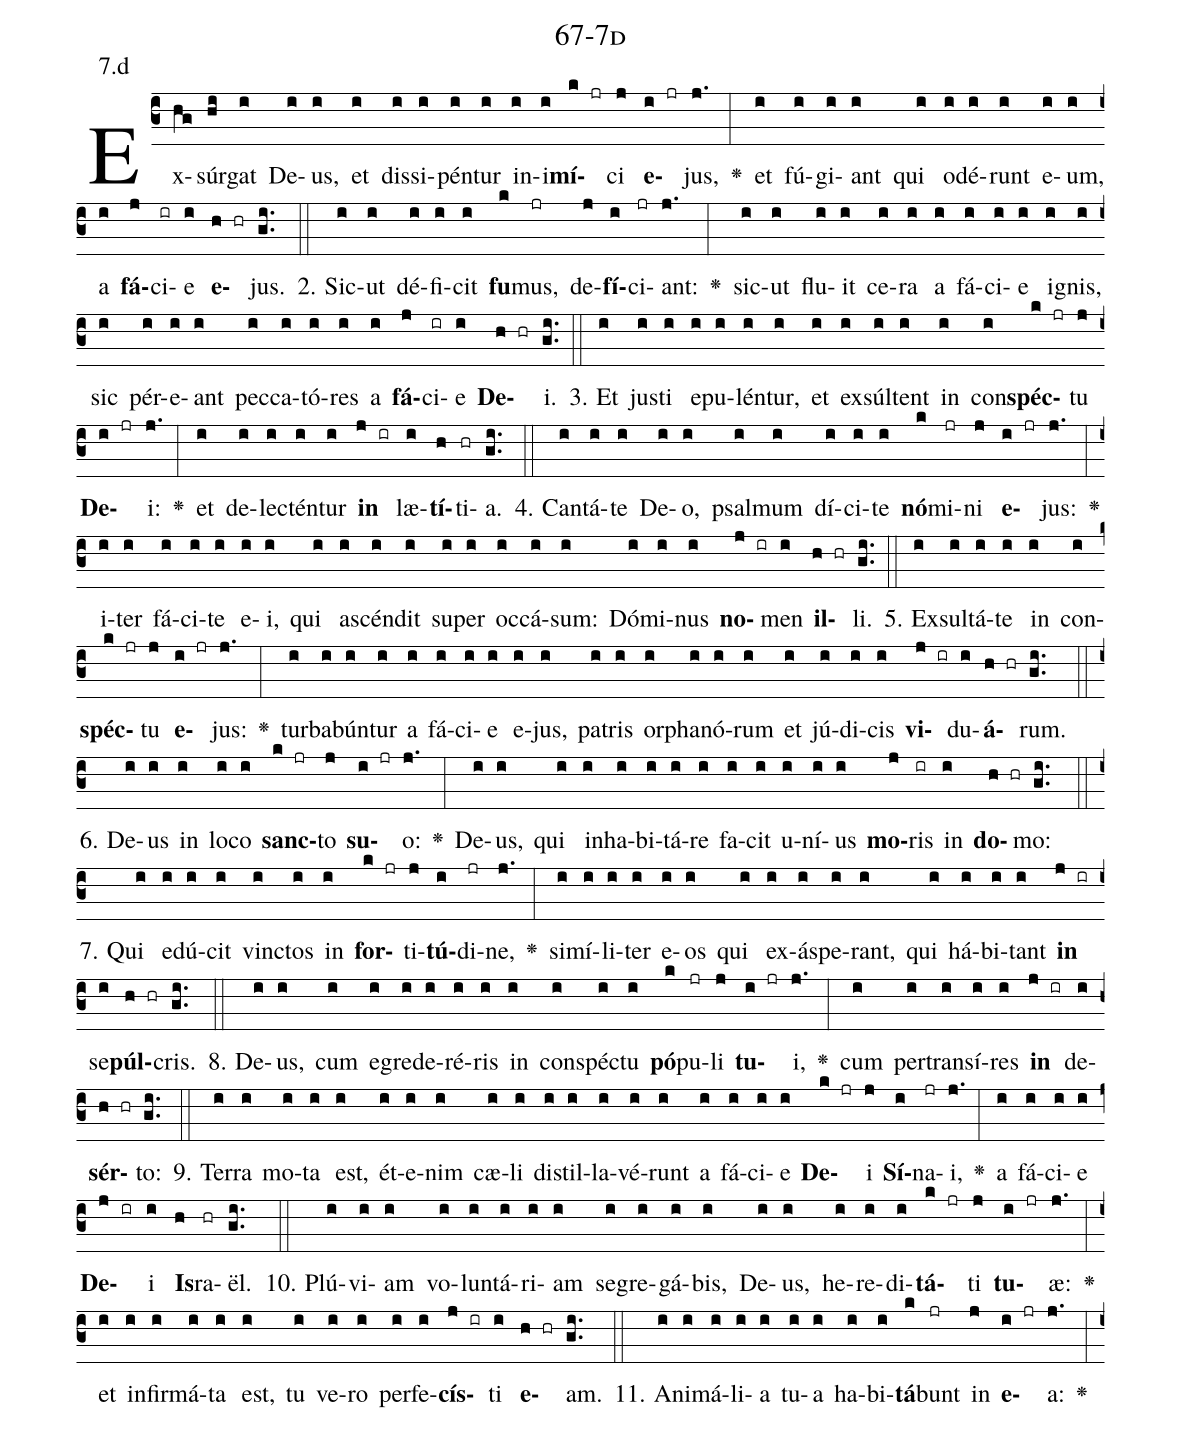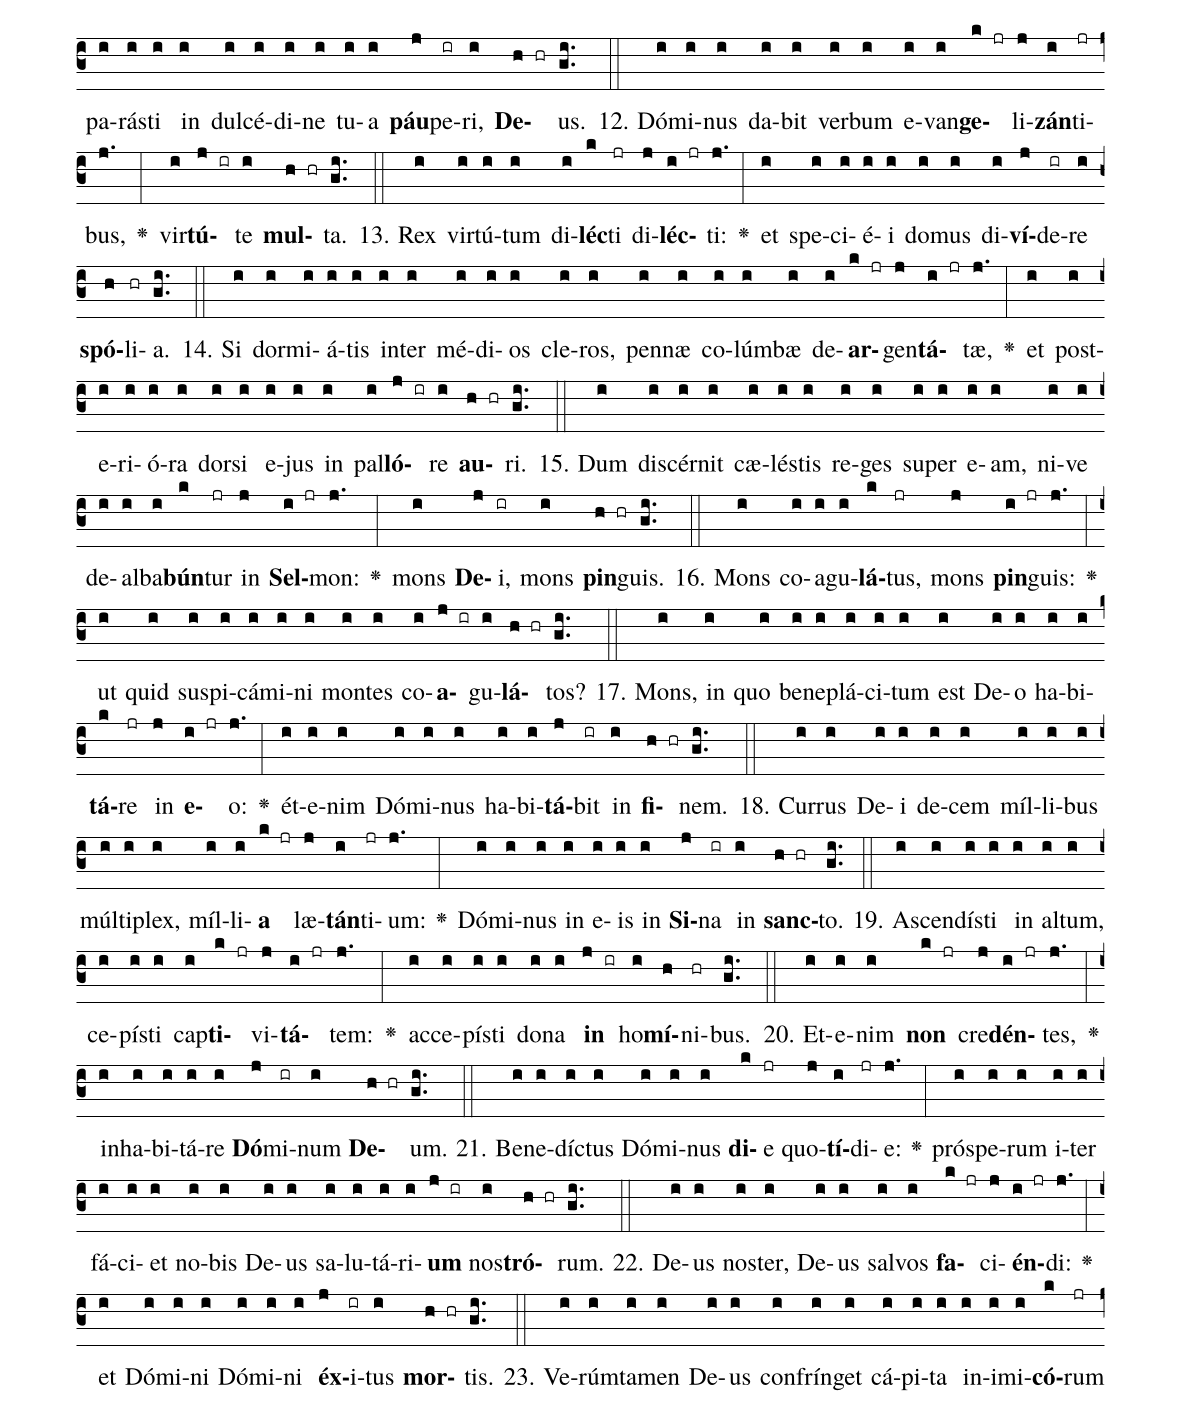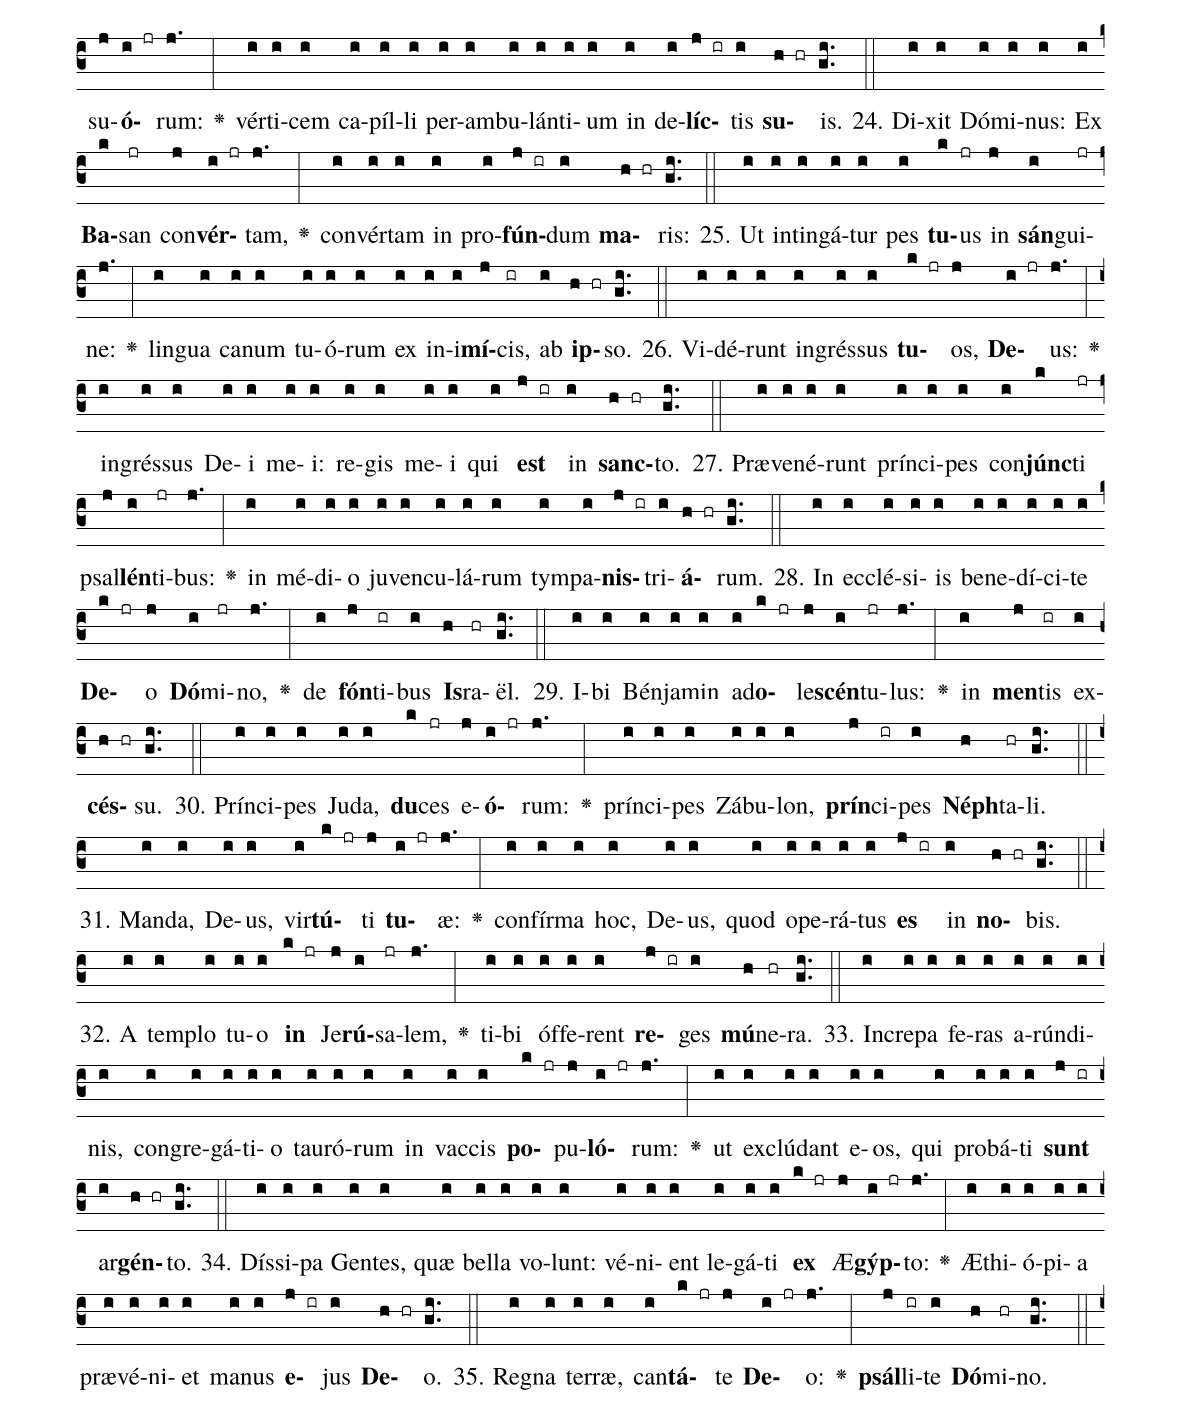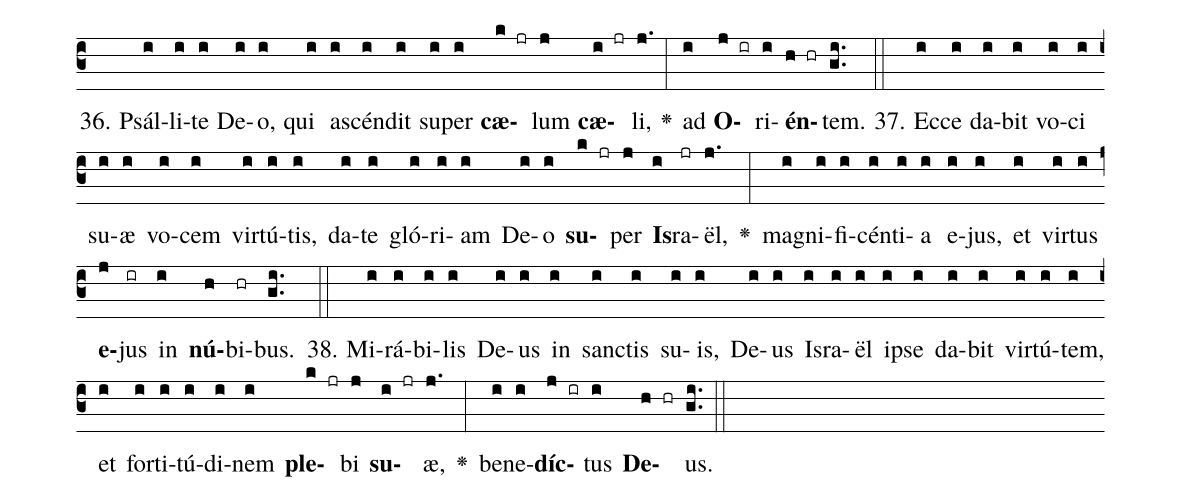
name: 67-7d;
annotation: 7.d;
%%
(c3)Ex(hg)súr(hi)gat(i) De(i)us,(i) et(i) dis(i)si(i)pén(i)tur(i) in(i)i(i)<b>mí</b>(k jr)ci(j) <b>e</b>(i jr)jus,(j.) <v>\greheightstar</v>(:) et(i) fú(i)gi(i)ant(i) qui(i) o(i)dé(i)runt(i) e(i)um,(i) a(i) <b>fá</b>(j)ci(ir)e(i) <b>e</b>(h hr)jus.(gi..) (::)
2. Sic(i)ut(i) dé(i)fi(i)cit(i) <b>fu</b>(k)mus,(jr) de(j)<b>fí</b>(i)ci(jr)ant:(j.) <v>\greheightstar</v>(:) sic(i)ut(i) flu(i)it(i) ce(i)ra(i) a(i) fá(i)ci(i)e(i) i(i)gnis,(i) sic(i) pér(i)e(i)ant(i) pec(i)ca(i)tó(i)res(i) a(i) <b>fá</b>(j)ci(ir)e(i) <b>De</b>(h hr)i.(gi..) (::)
3. Et(i) jus(i)ti(i) e(i)pu(i)lén(i)tur,(i) et(i) ex(i)súl(i)tent(i) in(i) con(i)<b>spéc</b>(k jr)tu(j) <b>De</b>(i jr)i:(j.) <v>\greheightstar</v>(:) et(i) de(i)lec(i)tén(i)tur(i) <b>in</b>(j ir) læ(i)<b>tí</b>(h)ti(hr)a.(gi..) (::)
4. Can(i)tá(i)te(i) De(i)o,(i) psal(i)mum(i) dí(i)ci(i)te(i) <b>nó</b>(k)mi(jr)ni(j) <b>e</b>(i jr)jus:(j.) <v>\greheightstar</v>(:) i(i)ter(i) fá(i)ci(i)te(i) e(i)i,(i) qui(i) a(i)scén(i)dit(i) su(i)per(i) oc(i)cá(i)sum:(i) Dó(i)mi(i)nus(i) <b>no</b>(j ir)men(i) <b>il</b>(h hr)li.(gi..) (::)
5. Ex(i)sul(i)tá(i)te(i) in(i) con(i)<b>spéc</b>(k jr)tu(j) <b>e</b>(i jr)jus:(j.) <v>\greheightstar</v>(:) tur(i)ba(i)bún(i)tur(i) a(i) fá(i)ci(i)e(i) e(i)jus,(i) pa(i)tris(i) or(i)pha(i)nó(i)rum(i) et(i) jú(i)di(i)cis(i) <b>vi</b>(j ir)du(i)<b>á</b>(h hr)rum.(gi..) (::)
6. De(i)us(i) in(i) lo(i)co(i) <b>sanc</b>(k jr)to(j) <b>su</b>(i jr)o:(j.) <v>\greheightstar</v>(:) De(i)us,(i) qui(i) in(i)ha(i)bi(i)tá(i)re(i) fa(i)cit(i) u(i)ní(i)us(i) <b>mo</b>(j)ris(ir) in(i) <b>do</b>(h hr)mo:(gi..) (::)
7. Qui(i) e(i)dú(i)cit(i) vinc(i)tos(i) in(i) <b>for</b>(k jr)ti(j)<b>tú</b>(i)di(jr)ne,(j.) <v>\greheightstar</v>(:) si(i)mí(i)li(i)ter(i) e(i)os(i) qui(i) ex(i)ás(i)pe(i)rant,(i) qui(i) há(i)bi(i)tant(i) <b>in</b>(j ir) se(i)<b>púl</b>(h hr)cris.(gi..) (::)
8. De(i)us,(i) cum(i) e(i)gre(i)de(i)ré(i)ris(i) in(i) con(i)spéc(i)tu(i) <b>pó</b>(k)pu(jr)li(j) <b>tu</b>(i jr)i,(j.) <v>\greheightstar</v>(:) cum(i) per(i)trans(i)í(i)res(i) <b>in</b>(j ir) de(i)<b>sér</b>(h hr)to:(gi..) (::)
9. Ter(i)ra(i) mo(i)ta(i) est,(i) ét(i)e(i)nim(i) cæ(i)li(i) di(i)stil(i)la(i)vé(i)runt(i) a(i) fá(i)ci(i)e(i) <b>De</b>(k jr)i(j) <b>Sí</b>(i)na(jr)i,(j.) <v>\greheightstar</v>(:) a(i) fá(i)ci(i)e(i) <b>De</b>(j ir)i(i) <b>Is</b>(h)ra(hr)ël.(gi..) (::)
10. Plú(i)vi(i)am(i) vo(i)lun(i)tá(i)ri(i)am(i) se(i)gre(i)gá(i)bis,(i) De(i)us,(i) he(i)re(i)di(i)<b>tá</b>(k jr)ti(j) <b>tu</b>(i jr)æ:(j.) <v>\greheightstar</v>(:) et(i) in(i)fir(i)má(i)ta(i) est,(i) tu(i) ve(i)ro(i) per(i)fe(i)<b>cís</b>(j ir)ti(i) <b>e</b>(h hr)am.(gi..) (::)
11. A(i)ni(i)má(i)li(i)a(i) tu(i)a(i) ha(i)bi(i)<b>tá</b>(k)bunt(jr) in(j) <b>e</b>(i jr)a:(j.) <v>\greheightstar</v>(:) pa(i)rás(i)ti(i) in(i) dul(i)cé(i)di(i)ne(i) tu(i)a(i) <b>páu</b>(j)pe(ir)ri,(i) <b>De</b>(h hr)us.(gi..) (::)
12. Dó(i)mi(i)nus(i) da(i)bit(i) ver(i)bum(i) e(i)van(i)<b>ge</b>(k jr)li(j)<b>zán</b>(i)ti(jr)bus,(j.) <v>\greheightstar</v>(:) vir(i)<b>tú</b>(j ir)te(i) <b>mul</b>(h hr)ta.(gi..) (::)
13. Rex(i) vir(i)tú(i)tum(i) di(i)<b>léc</b>(k)ti(jr) di(j)<b>léc</b>(i jr)ti:(j.) <v>\greheightstar</v>(:) et(i) spe(i)ci(i)é(i)i(i) do(i)mus(i) di(i)<b>ví</b>(j)de(ir)re(i) <b>spó</b>(h)li(hr)a.(gi..) (::)
14. Si(i) dor(i)mi(i)á(i)tis(i) in(i)ter(i) mé(i)di(i)os(i) cle(i)ros,(i) pen(i)næ(i) co(i)lúm(i)bæ(i) de(i)<b>ar</b>(k jr)gen(j)<b>tá</b>(i jr)tæ,(j.) <v>\greheightstar</v>(:) et(i) post(i)e(i)ri(i)ó(i)ra(i) dor(i)si(i) e(i)jus(i) in(i) pal(i)<b>ló</b>(j ir)re(i) <b>au</b>(h hr)ri.(gi..) (::)
15. Dum(i) di(i)scér(i)nit(i) cæ(i)lés(i)tis(i) re(i)ges(i) su(i)per(i) e(i)am,(i) ni(i)ve(i) de(i)al(i)ba(i)<b>bún</b>(k)tur(jr) in(j) <b>Sel</b>(i jr)mon:(j.) <v>\greheightstar</v>(:) mons(i) <b>De</b>(j)i,(ir) mons(i) <b>pin</b>(h hr)guis.(gi..) (::)
16. Mons(i) co(i)a(i)gu(i)<b>lá</b>(k)tus,(jr) mons(j) <b>pin</b>(i jr)guis:(j.) <v>\greheightstar</v>(:) ut(i) quid(i) su(i)spi(i)cá(i)mi(i)ni(i) mon(i)tes(i) co(i)<b>a</b>(j ir)gu(i)<b>lá</b>(h hr)tos?(gi..) (::)
17. Mons,(i) in(i) quo(i) be(i)ne(i)plá(i)ci(i)tum(i) est(i) De(i)o(i) ha(i)bi(i)<b>tá</b>(k)re(jr) in(j) <b>e</b>(i jr)o:(j.) <v>\greheightstar</v>(:) ét(i)e(i)nim(i) Dó(i)mi(i)nus(i) ha(i)bi(i)<b>tá</b>(j)bit(ir) in(i) <b>fi</b>(h hr)nem.(gi..) (::)
18. Cur(i)rus(i) De(i)i(i) de(i)cem(i) míl(i)li(i)bus(i) múl(i)ti(i)plex,(i) míl(i)li(i)<b>a</b>(k jr) læ(j)<b>tán</b>(i)ti(jr)um:(j.) <v>\greheightstar</v>(:) Dó(i)mi(i)nus(i) in(i) e(i)is(i) in(i) <b>Si</b>(j)na(ir) in(i) <b>sanc</b>(h hr)to.(gi..) (::)
19. A(i)scen(i)dís(i)ti(i) in(i) al(i)tum,(i) ce(i)pís(i)ti(i) cap(i)<b>ti</b>(k jr)vi(j)<b>tá</b>(i jr)tem:(j.) <v>\greheightstar</v>(:) ac(i)ce(i)pís(i)ti(i) do(i)na(i) <b>in</b>(j ir) ho(i)<b>mí</b>(h)ni(hr)bus.(gi..) (::)
20. Et(i)e(i)nim(i) <b>non</b>(k jr) cre(j)<b>dén</b>(i jr)tes,(j.) <v>\greheightstar</v>(:) in(i)ha(i)bi(i)tá(i)re(i) <b>Dó</b>(j)mi(ir)num(i) <b>De</b>(h hr)um.(gi..) (::)
21. Be(i)ne(i)díc(i)tus(i) Dó(i)mi(i)nus(i) <b>di</b>(k)e(jr) quo(j)<b>tí</b>(i)di(jr)e:(j.) <v>\greheightstar</v>(:) pró(i)spe(i)rum(i) i(i)ter(i) fá(i)ci(i)et(i) no(i)bis(i) De(i)us(i) sa(i)lu(i)tá(i)ri(i)<b>um</b>(j ir) nos(i)<b>tró</b>(h hr)rum.(gi..) (::)
22. De(i)us(i) nos(i)ter,(i) De(i)us(i) sal(i)vos(i) <b>fa</b>(k jr)ci(j)<b>én</b>(i jr)di:(j.) <v>\greheightstar</v>(:) et(i) Dó(i)mi(i)ni(i) Dó(i)mi(i)ni(i) <b>éx</b>(j)i(ir)tus(i) <b>mor</b>(h hr)tis.(gi..) (::)
23. Ve(i)rúm(i)ta(i)men(i) De(i)us(i) con(i)frín(i)get(i) cá(i)pi(i)ta(i) in(i)i(i)mi(i)<b>có</b>(k)rum(jr) su(j)<b>ó</b>(i jr)rum:(j.) <v>\greheightstar</v>(:) vér(i)ti(i)cem(i) ca(i)píl(i)li(i) per(i)am(i)bu(i)lán(i)ti(i)um(i) in(i) de(i)<b>líc</b>(j ir)tis(i) <b>su</b>(h hr)is.(gi..) (::)
24. Di(i)xit(i) Dó(i)mi(i)nus:(i) Ex(i) <b>Ba</b>(k)san(jr) con(j)<b>vér</b>(i jr)tam,(j.) <v>\greheightstar</v>(:) con(i)vér(i)tam(i) in(i) pro(i)<b>fún</b>(j ir)dum(i) <b>ma</b>(h hr)ris:(gi..) (::)
25. Ut(i) in(i)tin(i)gá(i)tur(i) pes(i) <b>tu</b>(k)us(jr) in(j) <b>sán</b>(i)gui(jr)ne:(j.) <v>\greheightstar</v>(:) lin(i)gua(i) ca(i)num(i) tu(i)ó(i)rum(i) ex(i) in(i)i(i)<b>mí</b>(j)cis,(ir) ab(i) <b>ip</b>(h hr)so.(gi..) (::)
26. Vi(i)dé(i)runt(i) in(i)grés(i)sus(i) <b>tu</b>(k jr)os,(j) <b>De</b>(i jr)us:(j.) <v>\greheightstar</v>(:) in(i)grés(i)sus(i) De(i)i(i) me(i)i:(i) re(i)gis(i) me(i)i(i) qui(i) <b>est</b>(j ir) in(i) <b>sanc</b>(h hr)to.(gi..) (::)
27. Præ(i)ve(i)né(i)runt(i) prín(i)ci(i)pes(i) con(i)<b>júnc</b>(k)ti(jr) psal(j)<b>lén</b>(i)ti(jr)bus:(j.) <v>\greheightstar</v>(:) in(i) mé(i)di(i)o(i) ju(i)ven(i)cu(i)lá(i)rum(i) tym(i)pa(i)<b>nis</b>(j ir)tri(i)<b>á</b>(h hr)rum.(gi..) (::)
28. In(i) ec(i)clé(i)si(i)is(i) be(i)ne(i)dí(i)ci(i)te(i) <b>De</b>(k jr)o(j) <b>Dó</b>(i)mi(jr)no,(j.) <v>\greheightstar</v>(:) de(i) <b>fón</b>(j)ti(ir)bus(i) <b>Is</b>(h)ra(hr)ël.(gi..) (::)
29. I(i)bi(i) Bén(i)ja(i)min(i) ad(i)<b>o</b>(k jr)le(j)<b>scén</b>(i)tu(jr)lus:(j.) <v>\greheightstar</v>(:) in(i) <b>men</b>(j)tis(ir) ex(i)<b>cés</b>(h hr)su.(gi..) (::)
30. Prín(i)ci(i)pes(i) Ju(i)da,(i) <b>du</b>(k)ces(jr) e(j)<b>ó</b>(i jr)rum:(j.) <v>\greheightstar</v>(:) prín(i)ci(i)pes(i) Zá(i)bu(i)lon,(i) <b>prín</b>(j)ci(ir)pes(i) <b>Néph</b>(h)ta(hr)li.(gi..) (::)
31. Man(i)da,(i) De(i)us,(i) vir(i)<b>tú</b>(k jr)ti(j) <b>tu</b>(i jr)æ:(j.) <v>\greheightstar</v>(:) con(i)fír(i)ma(i) hoc,(i) De(i)us,(i) quod(i) o(i)pe(i)rá(i)tus(i) <b>es</b>(j ir) in(i) <b>no</b>(h hr)bis.(gi..) (::)
32. A(i) tem(i)plo(i) tu(i)o(i) <b>in</b>(k jr) Je(j)<b>rú</b>(i)sa(jr)lem,(j.) <v>\greheightstar</v>(:) ti(i)bi(i) óf(i)fe(i)rent(i) <b>re</b>(j ir)ges(i) <b>mú</b>(h)ne(hr)ra.(gi..) (::)
33. In(i)cre(i)pa(i) fe(i)ras(i) a(i)rún(i)di(i)nis,(i) con(i)gre(i)gá(i)ti(i)o(i) tau(i)ró(i)rum(i) in(i) vac(i)cis(i) <b>po</b>(k jr)pu(j)<b>ló</b>(i jr)rum:(j.) <v>\greheightstar</v>(:) ut(i) ex(i)clú(i)dant(i) e(i)os,(i) qui(i) pro(i)bá(i)ti(i) <b>sunt</b>(j ir) ar(i)<b>gén</b>(h hr)to.(gi..) (::)
34. Dís(i)si(i)pa(i) Gen(i)tes,(i) quæ(i) bel(i)la(i) vo(i)lunt:(i) vé(i)ni(i)ent(i) le(i)gá(i)ti(i) <b>ex</b>(k jr) Æ(j)<b>gýp</b>(i jr)to:(j.) <v>\greheightstar</v>(:) Æ(i)thi(i)ó(i)pi(i)a(i) præ(i)vé(i)ni(i)et(i) ma(i)nus(i) <b>e</b>(j ir)jus(i) <b>De</b>(h hr)o.(gi..) (::)
35. Re(i)gna(i) ter(i)ræ,(i) can(i)<b>tá</b>(k jr)te(j) <b>De</b>(i jr)o:(j.) <v>\greheightstar</v>(:) <b>psál</b>(j)li(ir)te(i) <b>Dó</b>(h)mi(hr)no.(gi..) (::)
36. Psál(i)li(i)te(i) De(i)o,(i) qui(i) a(i)scén(i)dit(i) su(i)per(i) <b>cæ</b>(k jr)lum(j) <b>cæ</b>(i jr)li,(j.) <v>\greheightstar</v>(:) ad(i) <b>O</b>(j ir)ri(i)<b>én</b>(h hr)tem.(gi..) (::)
37. Ec(i)ce(i) da(i)bit(i) vo(i)ci(i) su(i)æ(i) vo(i)cem(i) vir(i)tú(i)tis,(i) da(i)te(i) gló(i)ri(i)am(i) De(i)o(i) <b>su</b>(k jr)per(j) <b>Is</b>(i)ra(jr)ël,(j.) <v>\greheightstar</v>(:) ma(i)gni(i)fi(i)cén(i)ti(i)a(i) e(i)jus,(i) et(i) vir(i)tus(i) <b>e</b>(j)jus(ir) in(i) <b>nú</b>(h)bi(hr)bus.(gi..) (::)
38. Mi(i)rá(i)bi(i)lis(i) De(i)us(i) in(i) sanc(i)tis(i) su(i)is,(i) De(i)us(i) Is(i)ra(i)ël(i) ip(i)se(i) da(i)bit(i) vir(i)tú(i)tem,(i) et(i) for(i)ti(i)tú(i)di(i)nem(i) <b>ple</b>(k jr)bi(j) <b>su</b>(i jr)æ,(j.) <v>\greheightstar</v>(:) be(i)ne(i)<b>díc</b>(j ir)tus(i) <b>De</b>(h hr)us.(gi..) (::)
